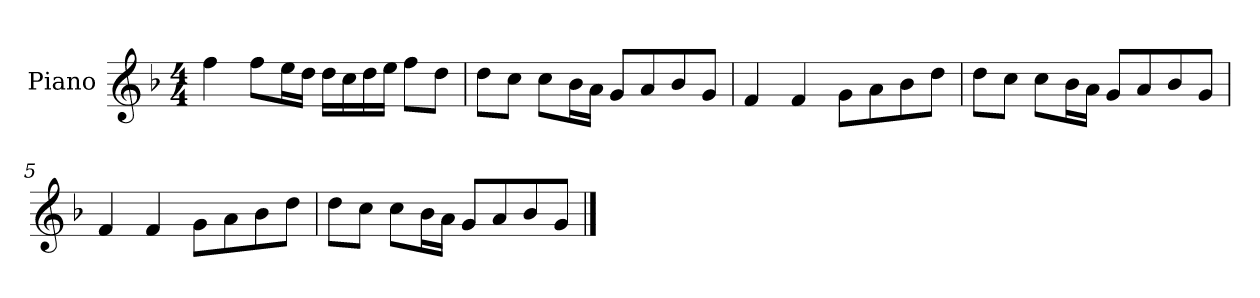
**kern
*part1
*staff1
*I"Piano
*I'P-no
*clefG2
*k[b-]
*M4/4
*MM90
=1
4ff\
8ff\L
16ee\L
16dd\JJ
16dd\LL
16cc\
16dd\
16ee\JJ
8ff\L
8dd\J
=2
8dd\L
8cc\J
8cc\L
16b-\L
16a\JJ
8g/L
8a/
8b-/
8g/J
=3
4f/
4f/
8g\L
8a\
8b-\
8dd\J
=4
8dd\L
8cc\J
8cc\L
16b-\L
16a\JJ
8g/L
8a/
8b-/
8g/J
=5
4f/
4f/
8g\L
8a\
8b-\
8dd\J
!!LO:LB:g=z
=6
8dd\L
8cc\J
8cc\L
16b-\L
16a\JJ
8g/L
8a/
8b-/
8g/J
==
*-
